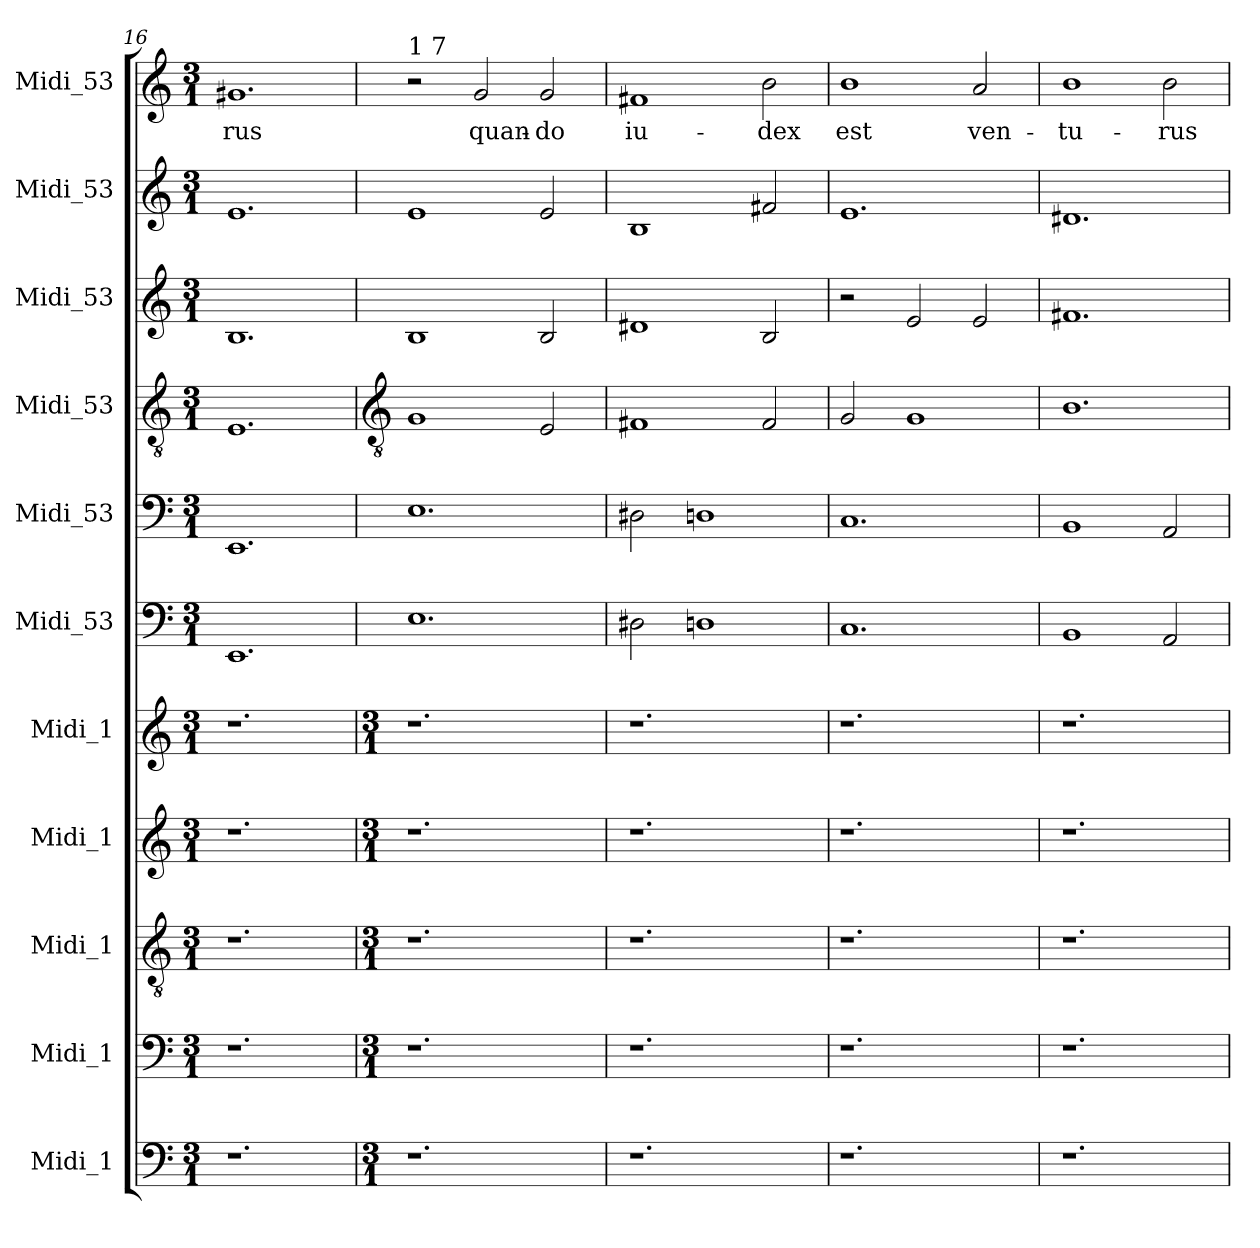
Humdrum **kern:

**kern	**kern	**kern	**kern	**kern	**kern	**kern	**kern	**kern	**kern	**kern	**text
*part11	*part10	*part9	*part8	*part7	*part6	*part5	*part4	*part3	*part2	*part1	*part1
*staff11	*staff10	*staff9	*staff8	*staff7	*staff6	*staff5	*staff4	*staff3	*staff2	*staff1	*staff1
*I"Midi_1	*I"Midi_1	*I"Midi_1	*I"Midi_1	*I"Midi_1	*I"Midi_53	*I"Midi_53	*I"Midi_53	*I"Midi_53	*I"Midi_53	*I"Midi_53	*
*clefF4	*clefF4	*clefGv2	*clefG2	*clefG2	*clefF4	*clefF4	*clefGv2	*clefG2	*clefG2	*clefG2	*
*k[]	*k[]	*k[]	*k[]	*k[]	*k[]	*k[]	*k[]	*k[]	*k[]	*k[]	*
*C:	*C:	*C:	*C:	*C:	*C:	*C:	*C:	*C:	*C:	*C:	*
*M3/1	*M3/1	*M3/1	*M3/1	*M3/1	*M3/1	*M3/1	*M3/1	*M3/1	*M3/1	*M3/1	*
=16	=16	=16	=16	=16	=16	=16	=16	=16	=16	=16	=16
!	!	!	!	!	!	!	!	!	!	!	!LO:LY:b
1.r	1.r	1.r	1.r	1.r	1.EE	1.EE	1.E	1.B	1.e	1.g#X	-rus
!!LO:LB:g=z
=17	=17	=17	=17	=17	=17	=17	=17	=17	=17	=17	=17
*	*	*	*	*	*	*	*clefGv2	*	*	*	*
*M3/1	*M3/1	*M3/1	*M3/1	*M3/1	*	*	*	*	*	*	*
!	!	!	!	!	!	!	!	!	!	!LO:TX:a:t=1 7	!
1.r	1.r	1.r	1.r	1.r	1.E	1.E	1G	1B	1e	2r	.
!	!	!	!	!	!	!	!	!	!	!	!LO:LY:b
.	.	.	.	.	.	.	.	.	.	2g/	quan-
!	!	!	!	!	!	!	!	!	!	!	!LO:LY:b
.	.	.	.	.	.	.	2E/	2B/	2e/	2g/	-do
=18	=18	=18	=18	=18	=18	=18	=18	=18	=18	=18	=18
!	!	!	!	!	!	!	!	!	!	!	!LO:LY:b
1.r	1.r	1.r	1.r	1.r	2D#X\	2D#X\	1F#X	1d#X	1B	1f#X	iu-
.	.	.	.	.	1Dn	1Dn	.	.	.	.	.
!	!	!	!	!	!	!	!	!	!	!	!LO:LY:b
.	.	.	.	.	.	.	2F#/	2B/	2f#X/	2b\	-dex
=19	=19	=19	=19	=19	=19	=19	=19	=19	=19	=19	=19
!	!	!	!	!	!	!	!	!	!	!	!LO:LY:b
1.r	1.r	1.r	1.r	1.r	1.C	1.C	2G/	2r	1.e	1b	est
.	.	.	.	.	.	.	1G	2e/	.	.	.
!	!	!	!	!	!	!	!	!	!	!	!LO:LY:b
.	.	.	.	.	.	.	.	2e/	.	2a/	ven-
=20	=20	=20	=20	=20	=20	=20	=20	=20	=20	=20	=20
!	!	!	!	!	!	!	!	!	!	!	!LO:LY:b
1.r	1.r	1.r	1.r	1.r	1BB	1BB	1.B	1.f#X	1.d#X	1b	-tu-
!	!	!	!	!	!	!	!	!	!	!	!LO:LY:b
.	.	.	.	.	2AA/	2AA/	.	.	.	2b\	-rus
=	=	=	=	=	=	=	=	=	=	=	=
*-	*-	*-	*-	*-	*-	*-	*-	*-	*-	*-	*-
